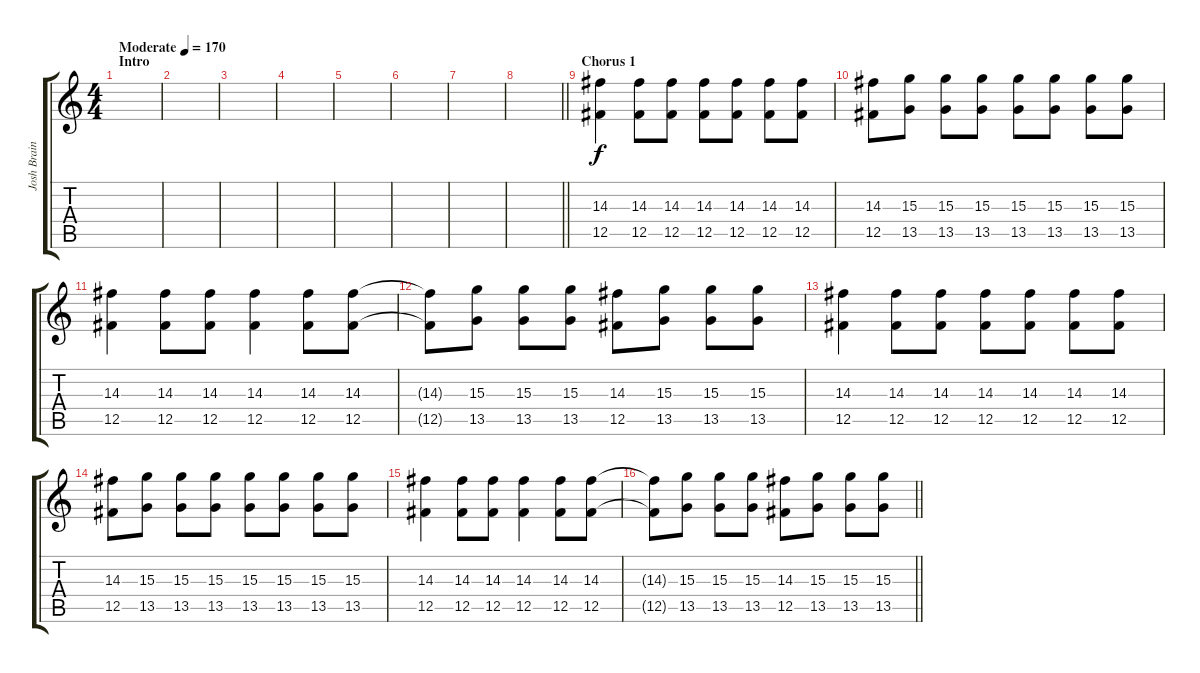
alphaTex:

\track ("Josh Brainard" "Josh Brain") {instrument distortionguitar}
\staff {score tabs}
\tuning (Db4 Ab3 E3 B2 Gb2 B1) {hide}
\ts (4 4)
\section ("" "Intro")
\tempo (170 "Moderate")
\clef g2
\ks c
|
|
|
|
|
|
|
\barLineRight lightlight
|
\section ("" "Chorus 1")
(14.3 12.5).4{volume 9} (14.3 12.5).8 (14.3 12.5).8 (14.3 12.5).8 (14.3 12.5).8 (14.3 12.5).8 (14.3 12.5).8 |
(14.3 12.5).8 (15.3 13.5).8 (15.3 13.5).8 (15.3 13.5).8 (15.3 13.5).8 (15.3 13.5).8 (15.3 13.5).8 (15.3 13.5).8 |
(14.3 12.5).4 (14.3 12.5).8 (14.3 12.5).8 (14.3 12.5).4 (14.3 12.5).8 (14.3 12.5).8 |
(14.3{t} 12.5{t}).8 (15.3 13.5).8 (15.3 13.5).8 (15.3 13.5).8 (14.3 12.5).8 (15.3 13.5).8 (15.3 13.5).8 (15.3 13.5).8 |
(14.3 12.5).4 (14.3 12.5).8 (14.3 12.5).8 (14.3 12.5).8 (14.3 12.5).8 (14.3 12.5).8 (14.3 12.5).8 |
(14.3 12.5).8 (15.3 13.5).8 (15.3 13.5).8 (15.3 13.5).8 (15.3 13.5).8 (15.3 13.5).8 (15.3 13.5).8 (15.3 13.5).8 |
(14.3 12.5).4 (14.3 12.5).8 (14.3 12.5).8 (14.3 12.5).4 (14.3 12.5).8 (14.3 12.5).8 |
\barLineRight lightlight
(14.3{t} 12.5{t}).8 (15.3 13.5).8 (15.3 13.5).8 (15.3 13.5).8 (14.3 12.5).8 (15.3 13.5).8 (15.3 13.5).8 (15.3 13.5).8
